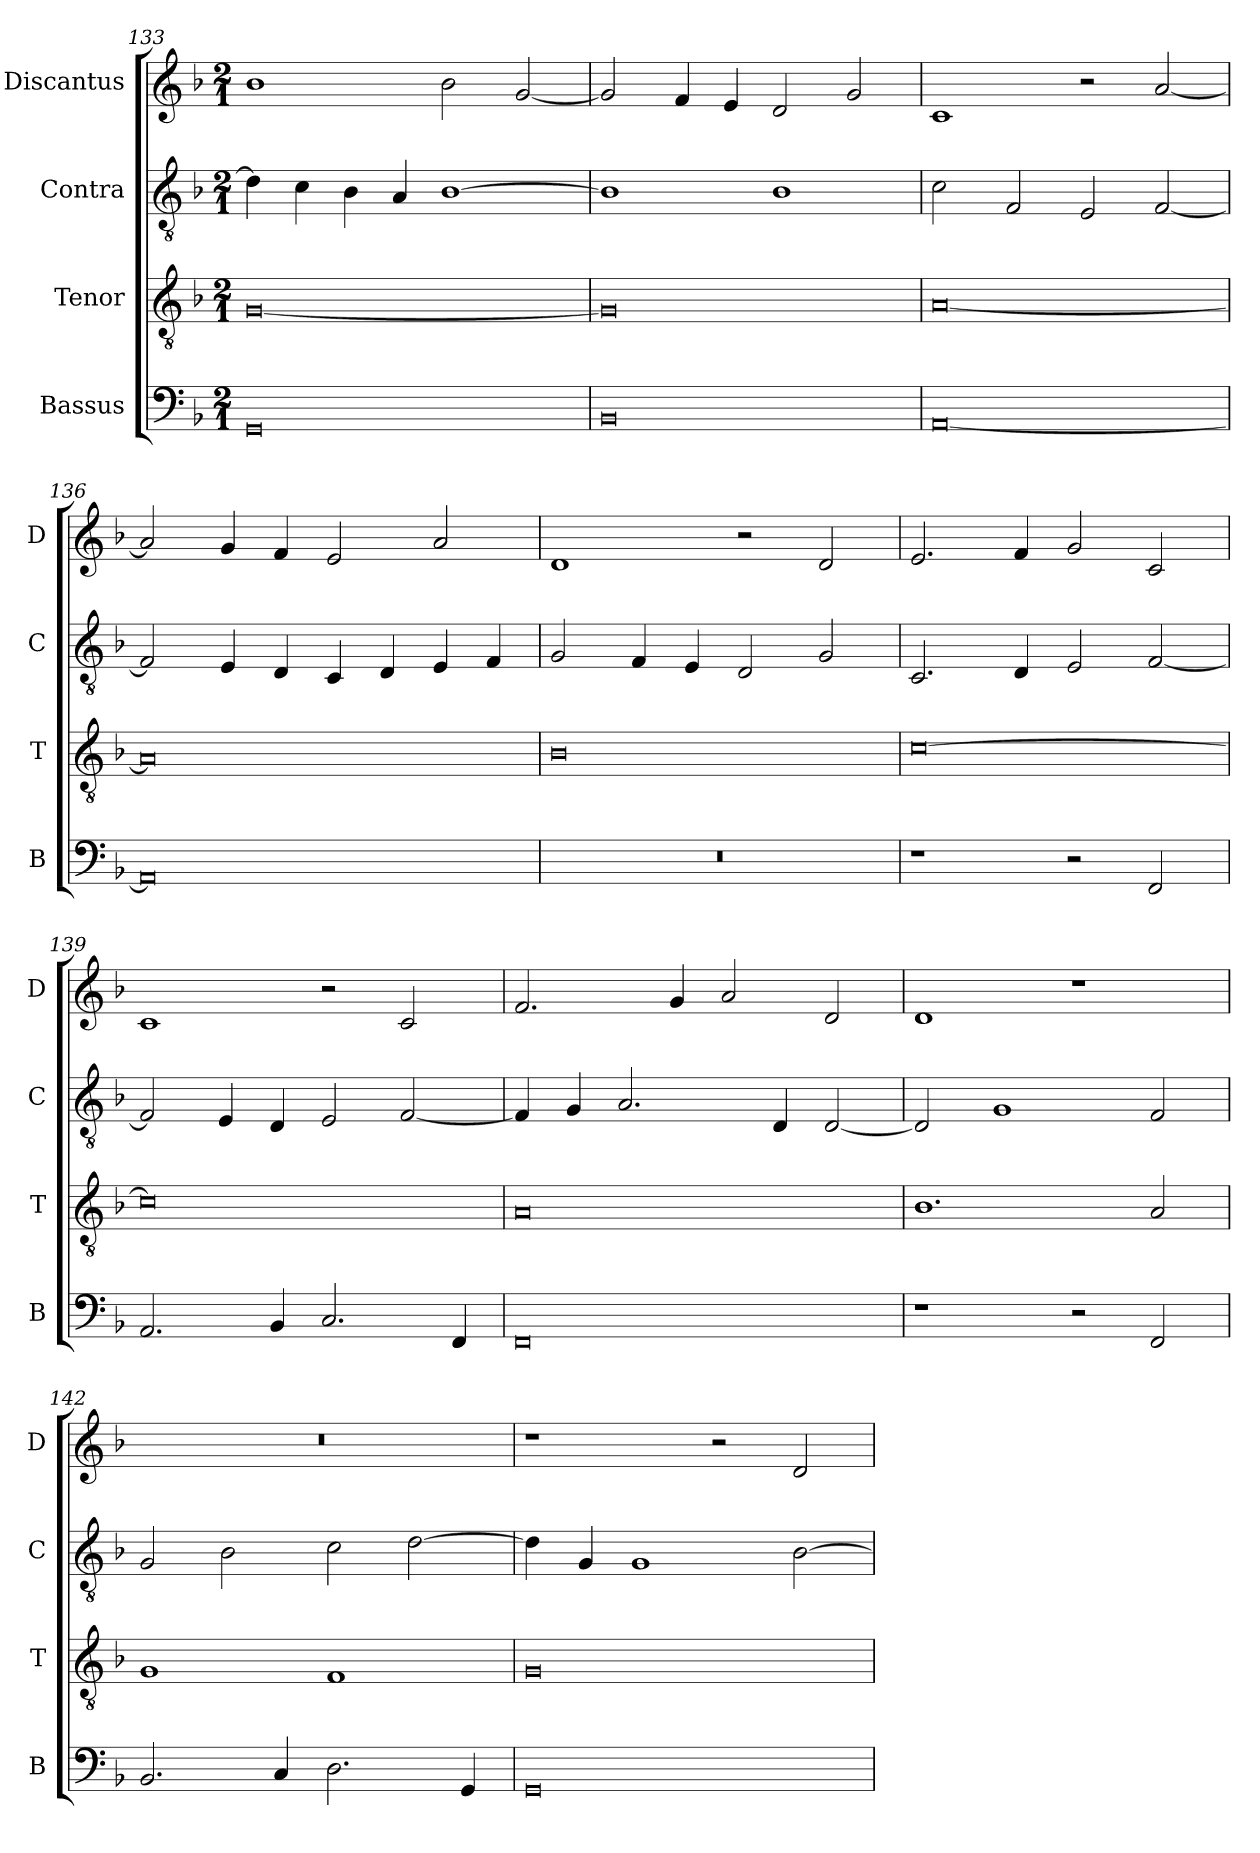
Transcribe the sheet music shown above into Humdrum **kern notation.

**kern	**kern	**kern	**kern
*part4	*part3	*part2	*part1
*staff4	*staff3	*staff2	*staff1
*I"Bassus	*I"Tenor	*I"Contra	*I"Discantus
*I'B	*I'T	*I'C	*I'D
*clefF4	*clefGv2	*clefGv2	*clefG2
*k[b-]	*k[b-]	*k[b-]	*k[b-]
*M2/1	*M2/1	*M2/1	*M2/1
=133	=133	=133	=133
0GG	[0G	4d\]	1b-
.	.	4c\	.
.	.	4B-\	.
.	.	4A/	.
.	.	[1B-	2b-\
.	.	.	[2g/
=134	=134	=134	=134
0BB-	0G]	1B-]	2g/]
.	.	.	4f/
.	.	.	4e/
.	.	1B-	2d/
.	.	.	2g/
=135	=135	=135	=135
[0AA	[0A	2c\	1c
.	.	2F/	.
.	.	2E/	2r
.	.	[2F/	[2a/
=136	=136	=136	=136
0AA]	0A]	2F/]	2a/]
.	.	4E/	4g/
.	.	4D/	4f/
.	.	4C/	2e/
.	.	4D/	.
.	.	4E/	2a/
.	.	4F/	.
=137	=137	=137	=137
0r	0B-	2G/	1d
.	.	4F/	.
.	.	4E/	.
.	.	2D/	2r
.	.	2G/	2d/
=138	=138	=138	=138
1r	[0c	2.C/	2.e/
.	.	4D/	4f/
2r	.	2E/	2g/
2FF/	.	[2F/	2c/
=139	=139	=139	=139
2.AA/	0c]	2F/]	1c
.	.	4E/	.
4BB-/	.	4D/	.
2.C/	.	2E/	2r
.	.	[2F/	2c/
4FF/	.	.	.
=140	=140	=140	=140
0FF	0A	4F/]	2.f/
.	.	4G/	.
.	.	2.A/	.
.	.	.	4g/
.	.	.	2a/
.	.	4D/	.
.	.	[2D/	2d/
=141	=141	=141	=141
1r	1.B-	2D/]	1d
.	.	1G	.
2r	.	.	1r
2FF/	2A/	2F/	.
=142	=142	=142	=142
2.BB-/	1G	2G/	0r
.	.	2B-\	.
4C/	.	.	.
2.D\	1F	2c\	.
.	.	[2d\	.
4GG/	.	.	.
=143	=143	=143	=143
0GG	0G	4d\]	1r
.	.	4G/	.
.	.	1G	.
.	.	.	2r
.	.	[2B-\	2d/
=	=	=	=
*-	*-	*-	*-
